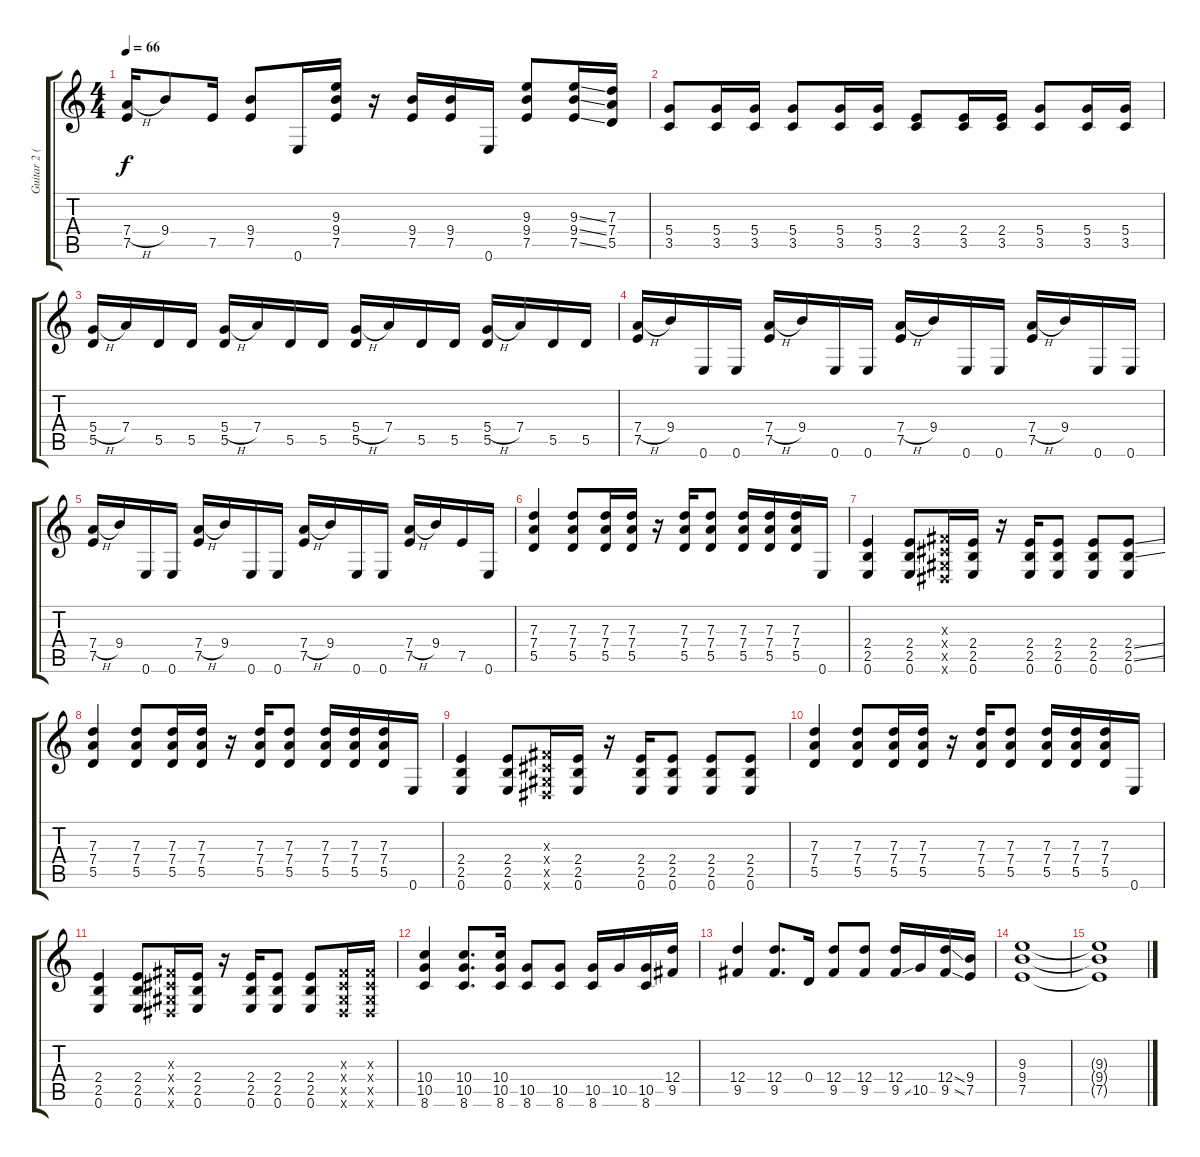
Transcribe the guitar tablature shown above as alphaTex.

\track ("Guitar 2 (Slide Guitar)" "Guitar 2 (") {instrument overdrivenguitar}
\staff {score tabs}
\tuning (E4 B3 G3 D3 A2 E2) {hide}
\ts (4 4)
\tempo 66
\clef g2
\ks c
(7.4{h} 7.5).16{dy f} 9.4.8 7.5.16 (9.4 7.5).8 0.6.16 (9.3 9.4 7.5).16 r.16 (9.4 7.5).16 (9.4 7.5).16 0.6.16 (9.3 9.4 7.5).8 (9.3{ss} 9.4{ss} 7.5{ss}).16 (7.3 7.4 5.5).16 |
(5.4 3.5).8 (5.4 3.5).16 (5.4 3.5).16 (5.4 3.5).8 (5.4 3.5).16 (5.4 3.5).16 (2.4 3.5).8 (2.4 3.5).16 (2.4 3.5).16 (5.4 3.5).8 (5.4 3.5).16 (5.4 3.5).16 |
(5.4{h} 5.5).16 7.4.16 5.5.16 5.5.16 (5.4{h} 5.5).16 7.4.16 5.5.16 5.5.16 (5.4{h} 5.5).16 7.4.16 5.5.16 5.5.16 (5.4{h} 5.5).16 7.4.16 5.5.16 5.5.16 |
(7.4{h} 7.5).16 9.4.16 0.6.16 0.6.16 (7.4{h} 7.5).16 9.4.16 0.6.16 0.6.16 (7.4{h} 7.5).16 9.4.16 0.6.16 0.6.16 (7.4{h} 7.5).16 9.4.16 0.6.16 0.6.16 |
(7.4{h} 7.5).16 9.4.16 0.6.16 0.6.16 (7.4{h} 7.5).16 9.4.16 0.6.16 0.6.16 (7.4{h} 7.5).16 9.4.16 0.6.16 0.6.16 (7.4{h} 7.5).16 9.4.16 7.5.16 0.6.16 |
(7.3 7.4 5.5).4 (7.3 7.4 5.5).8 (7.3 7.4 5.5).16 (7.3 7.4 5.5).16 r.16 (7.3 7.4 5.5).16 (7.3 7.4 5.5).8 (7.3 7.4 5.5).16 (7.3 7.4 5.5).16 (7.3 7.4 5.5).16 0.6.16 |
(2.4 2.5 0.6).4 (2.4 2.5 0.6).8 (-1.3{x} -1.4{x} -1.5{x} -1.6{x}).16 (2.4 2.5 0.6).16 r.16 (2.4 2.5 0.6).16 (2.4 2.5 0.6).8 (2.4 2.5 0.6).8 (2.4{ss} 2.5{ss} 0.6).8 |
(7.3 7.4 5.5).4 (7.3 7.4 5.5).8 (7.3 7.4 5.5).16 (7.3 7.4 5.5).16 r.16 (7.3 7.4 5.5).16 (7.3 7.4 5.5).8 (7.3 7.4 5.5).16 (7.3 7.4 5.5).16 (7.3 7.4 5.5).16 0.6.16 |
(2.4 2.5 0.6).4 (2.4 2.5 0.6).8 (-1.3{x} -1.4{x} -1.5{x} -1.6{x}).16 (2.4 2.5 0.6).16 r.16 (2.4 2.5 0.6).16 (2.4 2.5 0.6).8 (2.4 2.5 0.6).8 (2.4 2.5 0.6).8 |
(7.3 7.4 5.5).4 (7.3 7.4 5.5).8 (7.3 7.4 5.5).16 (7.3 7.4 5.5).16 r.16 (7.3 7.4 5.5).16 (7.3 7.4 5.5).8 (7.3 7.4 5.5).16 (7.3 7.4 5.5).16 (7.3 7.4 5.5).16 0.6.16 |
(2.4 2.5 0.6).4 (2.4 2.5 0.6).8 (-1.3{x} -1.4{x} -1.5{x} -1.6{x}).16 (2.4 2.5 0.6).16 r.16 (2.4 2.5 0.6).16 (2.4 2.5 0.6).8 (2.4 2.5 0.6).8 (-1.3{x} -1.4{x} -1.5{x} -1.6{x}).16 (-1.3{x} -1.4{x} -1.5{x} -1.6{x}).16 |
(10.4 10.5 8.6).4 (10.4 10.5 8.6).8{d} (10.4 10.5 8.6).16 (10.5 8.6).8 (10.5 8.6).8 (10.5 8.6).16 10.5.16 (10.5 8.6).16 (12.4 9.5).16 |
(12.4 9.5).4 (12.4 9.5).8{d} 0.4.16 (12.4 9.5).8 (12.4 9.5).8 (12.4 9.5{ss}).16 10.5.16 (12.4{ss} 9.5{ss}).16 (9.4 7.5).16 |
(9.3 9.4 7.5).1 |
(9.3{t} 9.4{t} 7.5{t}).1
